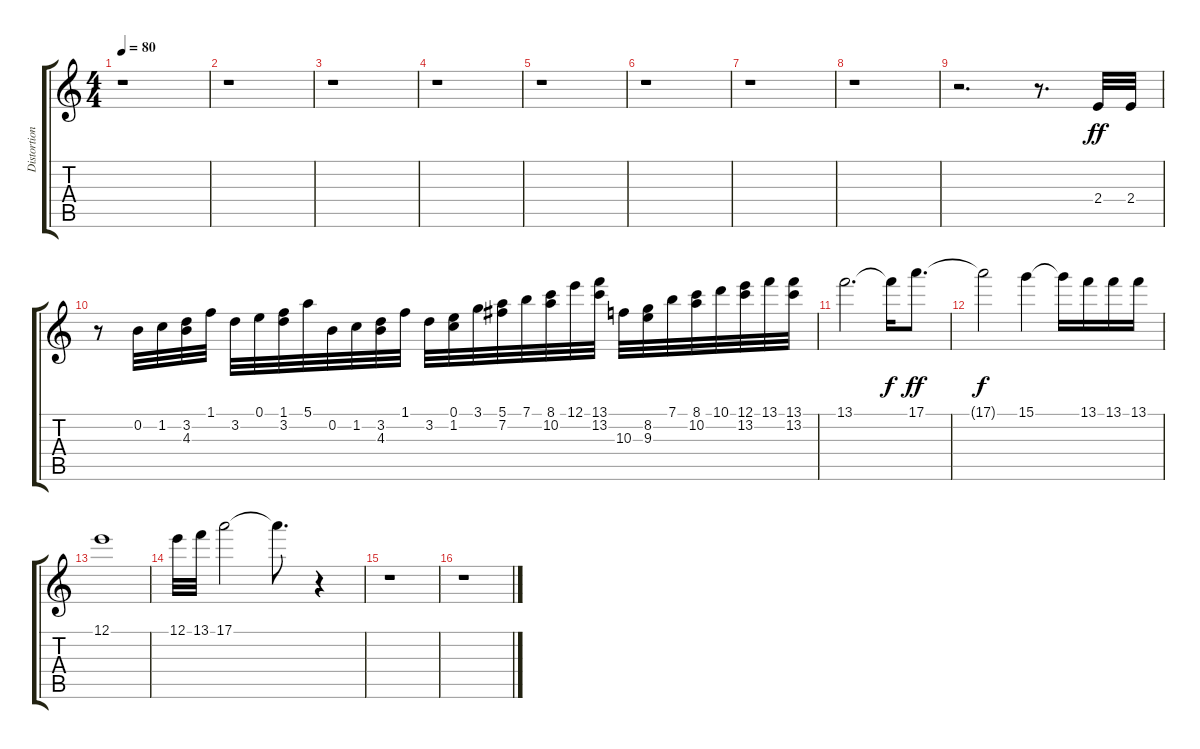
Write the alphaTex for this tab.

\track ("Distortion (Guitar 2)" "Distortion") {instrument distortionguitar}
\staff {score tabs}
\tuning (E4 B3 G3 D3 A2 E2) {hide}
\ts (4 4)
\tempo 80
\clef g2
\ks c
r.1{dy ff} |
r.1 |
r.1 |
r.1 |
r.1 |
r.1 |
r.1 |
r.1 |
r.2{d} r.8{d} 2.4.32 2.4.32 |
r.8 0.2.32 1.2.32 (3.2 4.3).32 1.1.32 3.2.32 0.1.32 (1.1 3.2).32 5.1.32 0.2.32 1.2.32 (3.2 4.3).32 1.1.32 3.2.32 (0.1 1.2).32 3.1.32 (5.1 7.2).32 7.1.32 (8.1 10.2).32 12.1.32 (13.1 13.2).32 10.3.32 (8.2 9.3).32 7.1.32 (8.1 10.2).32 10.1.32 (12.1 13.2).32 13.1.32 (13.1 13.2).32 |
13.1.2{d} 13.1{t}.16{dy f} 17.1.8{d dy ff} |
17.1{t}.2{dy f} 15.1.4 15.1{t}.16 13.1.16 13.1.16 13.1.16 |
12.1.1 |
12.1.32 13.1.32 17.1.2 17.1{t}.8{d} r.4 |
r.1 |
r.1
